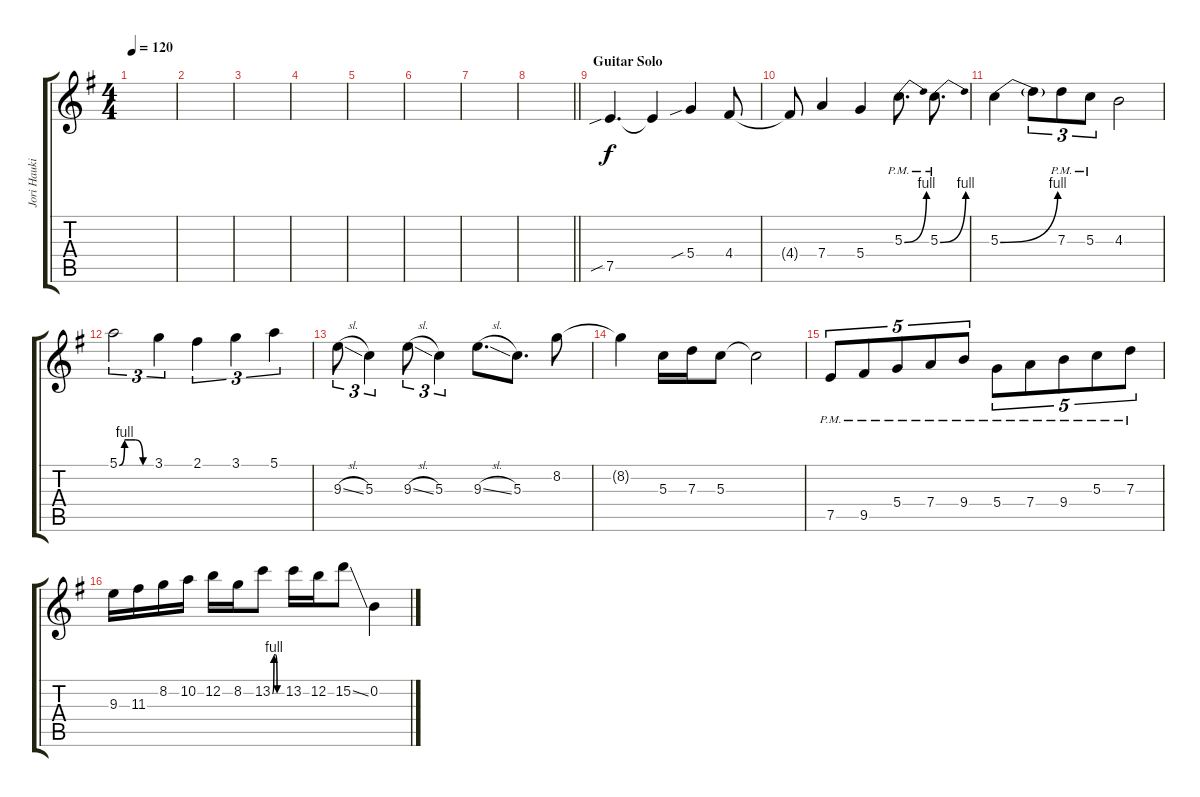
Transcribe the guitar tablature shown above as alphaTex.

\track ("Jori Haukio (lead guitar)" "Jori Hauki") {instrument distortionguitar}
\staff {score tabs}
\tuning (E4 B3 G3 D3 A2 E2) {hide}
\ts (4 4)
\tempo 120
\clef g2
\ks eminor
|
|
|
|
|
|
|
\barLineRight lightlight
|
\section ("" "Guitar Solo")
7.5{sib}.4{d} 7.5{t}.4 5.4{sib}.4 4.4.8 |
4.4{t}.8 7.4.4 5.4.4 5.3{be (bend 0 0 60 4) pm}.8{d} 5.3{be (bend 0 0 60 4) pm}.8{d} |
5.3{be (bend 0 0 60 4)}.4 5.3{t}.8{tu (3 2)} 7.3{pm}.8{tu (3 2)} 5.3{pm}.8{tu (3 2)} 4.3.2 |
5.1{be (custom 0 0 10 4 20 4 30 4 45 0 60 0)}.2{tu (3 2)} 3.1.4{tu (3 2)} 2.1.4{tu (3 2)} 3.1.4{tu (3 2)} 5.1.4{tu (3 2)} |
9.3{sl}.8{tu (3 2)} 5.3.4{tu (3 2)} 9.3{sl}.8{tu (3 2)} 5.3.4{tu (3 2)} 9.3{sl}.8{d} 5.3.8{d} 8.2.8 |
8.2{t}.4 5.3.16 7.3.16 5.3.8 5.3{t}.2 |
7.5{pm}.8{tu (5 4)} 9.5{pm}.8{tu (5 4)} 5.4{pm}.8{tu (5 4)} 7.4{pm}.8{tu (5 4)} 9.4{pm}.8{tu (5 4)} 5.4{pm}.8{tu (5 4)} 7.4{pm}.8{tu (5 4)} 9.4{pm}.8{tu (5 4)} 5.3{pm}.8{tu (5 4)} 7.3{pm}.8{tu (5 4)} |
9.3.16 11.3.16 8.2.16 10.2.16 12.2.16 8.2.16 13.2{be (custom 0 0 10 4 20 4 30 0 60 0)}.8 13.2.16 12.2.16 15.2{ss}.8 0.2.4
